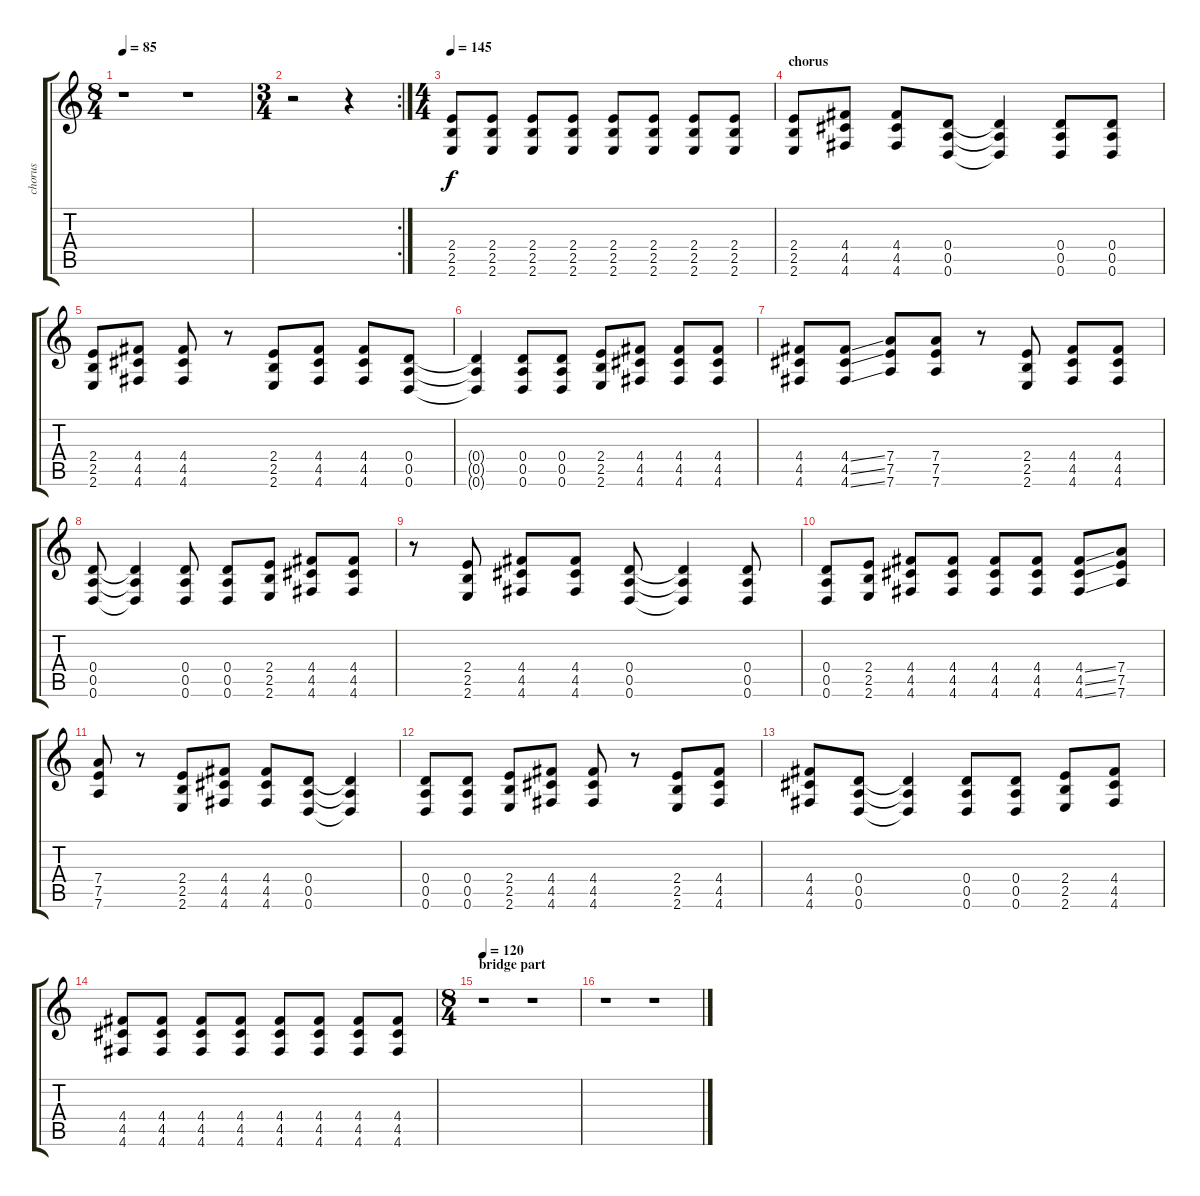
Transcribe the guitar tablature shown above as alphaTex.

\track ("chorus" "chorus") {instrument fretlessbass}
\staff {score tabs}
\tuning (E4 B3 G3 D3 A2 D2) {hide}
\ts (8 4)
\tempo 85
\clef g2
\ks c
r.1{dy f} r.1 |
\rc 2
\ts (3 4)
r.2 r.4 |
\ts (4 4)
\tempo 145
(2.4 2.5 2.6).8 (2.4 2.5 2.6).8 (2.4 2.5 2.6).8 (2.4 2.5 2.6).8 (2.4 2.5 2.6).8 (2.4 2.5 2.6).8 (2.4 2.5 2.6).8 (2.4 2.5 2.6).8 |
\section ("" "chorus")
(2.4 2.5 2.6).8 (4.4 4.5 4.6).8 (4.4 4.5 4.6).8 (0.4 0.5 0.6).8 (0.4{t} 0.5{t} 0.6{t}).4 (0.4 0.5 0.6).8 (0.4 0.5 0.6).8 |
(2.4 2.5 2.6).8 (4.4 4.5 4.6).8 (4.4 4.5 4.6).8 r.8 (2.4 2.5 2.6).8 (4.4 4.5 4.6).8 (4.4 4.5 4.6).8 (0.4 0.5 0.6).8 |
(0.4{t} 0.5{t} 0.6{t}).4 (0.4 0.5 0.6).8 (0.4 0.5 0.6).8 (2.4 2.5 2.6).8 (4.4 4.5 4.6).8 (4.4 4.5 4.6).8 (4.4 4.5 4.6).8 |
(4.4 4.5 4.6).8 (4.4{ss} 4.5{ss} 4.6{ss}).8 (7.4 7.5 7.6).8 (7.4 7.5 7.6).8 r.8 (2.4 2.5 2.6).8 (4.4 4.5 4.6).8 (4.4 4.5 4.6).8 |
(0.4 0.5 0.6).8 (0.4{t} 0.5{t} 0.6{t}).4 (0.4 0.5 0.6).8 (0.4 0.5 0.6).8 (2.4 2.5 2.6).8 (4.4 4.5 4.6).8 (4.4 4.5 4.6).8 |
r.8 (2.4 2.5 2.6).8 (4.4 4.5 4.6).8 (4.4 4.5 4.6).8 (0.4 0.5 0.6).8 (0.4{t} 0.5{t} 0.6{t}).4 (0.4 0.5 0.6).8 |
(0.4 0.5 0.6).8 (2.4 2.5 2.6).8 (4.4 4.5 4.6).8 (4.4 4.5 4.6).8 (4.4 4.5 4.6).8 (4.4 4.5 4.6).8 (4.4{ss} 4.5{ss} 4.6{ss}).8 (7.4 7.5 7.6).8 |
(7.4 7.5 7.6).8 r.8 (2.4 2.5 2.6).8 (4.4 4.5 4.6).8 (4.4 4.5 4.6).8 (0.4 0.5 0.6).8 (0.4{t} 0.5{t} 0.6{t}).4 |
(0.4 0.5 0.6).8 (0.4 0.5 0.6).8 (2.4 2.5 2.6).8 (4.4 4.5 4.6).8 (4.4 4.5 4.6).8 r.8 (2.4 2.5 2.6).8 (4.4 4.5 4.6).8 |
(4.4 4.5 4.6).8 (0.4 0.5 0.6).8 (0.4{t} 0.5{t} 0.6{t}).4 (0.4 0.5 0.6).8 (0.4 0.5 0.6).8 (2.4 2.5 2.6).8 (4.4 4.5 4.6).8 |
(4.4 4.5 4.6).8 (4.4 4.5 4.6).8 (4.4 4.5 4.6).8 (4.4 4.5 4.6).8 (4.4 4.5 4.6).8 (4.4 4.5 4.6).8 (4.4 4.5 4.6).8 (4.4 4.5 4.6).8 |
\ts (8 4)
\section ("" "bridge part")
\tempo 120
r.1 r.1 |
r.1 r.1
